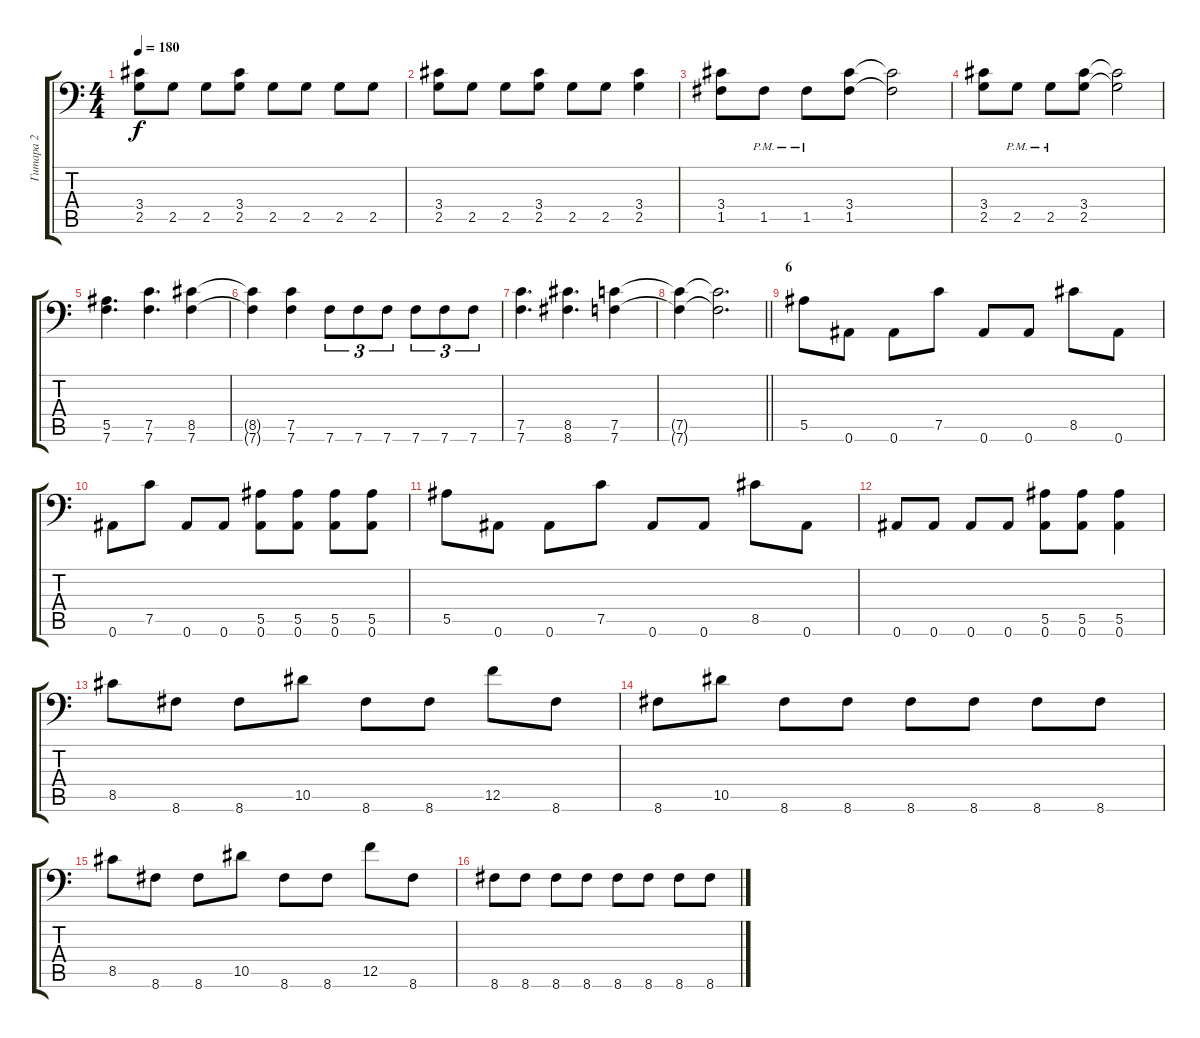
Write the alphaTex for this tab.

\track ("Гитара 2" "Гитара 2") {instrument overdrivenguitar}
\staff {score tabs}
\tuning (C4 G3 Eb3 Bb2 F2 Bb1) {hide}
\ts (4 4)
\tempo 180
\clef f4
\ks c
(3.4 2.5).8{dy f} 2.5.8 2.5.8 (3.4 2.5).8 2.5.8 2.5.8 2.5.8 2.5.8 |
(3.4 2.5).8 2.5.8 2.5.8 (3.4 2.5).8 2.5.8 2.5.8 (3.4 2.5).4 |
(3.4 1.5).8 1.5{pm}.8 1.5{pm}.8 (3.4 1.5).8 (3.4{t} 1.5{t}).2 |
(3.4 2.5).8 2.5{pm}.8 2.5{pm}.8 (3.4 2.5).8 (3.4{t} 2.5{t}).2 |
(5.5 7.6).4{d} (7.5 7.6).4{d} (8.5 7.6).4 |
(8.5{t} 7.6{t}).4 (7.5 7.6).4 7.6.8{tu (3 2)} 7.6.8{tu (3 2)} 7.6.8{tu (3 2)} 7.6.8{tu (3 2)} 7.6.8{tu (3 2)} 7.6.8{tu (3 2)} |
(7.5 7.6).4{d} (8.5 8.6).4{d} (7.5 7.6).4 |
\barLineRight lightlight
(7.5{t} 7.6{t}).4 (7.5{t} 7.6{t}).2{d} |
\section ("" "6")
5.5.8 0.6.8 0.6.8 7.5.8 0.6.8 0.6.8 8.5.8 0.6.8 |
0.6.8 7.5.8 0.6.8 0.6.8 (5.5 0.6).8 (5.5 0.6).8 (5.5 0.6).8 (5.5 0.6).8 |
5.5.8 0.6.8 0.6.8 7.5.8 0.6.8 0.6.8 8.5.8 0.6.8 |
0.6.8 0.6.8 0.6.8 0.6.8 (5.5 0.6).8 (5.5 0.6).8 (5.5 0.6).4 |
8.5.8 8.6.8 8.6.8 10.5.8 8.6.8 8.6.8 12.5.8 8.6.8 |
8.6.8 10.5.8 8.6.8 8.6.8 8.6.8 8.6.8 8.6.8 8.6.8 |
8.5.8 8.6.8 8.6.8 10.5.8 8.6.8 8.6.8 12.5.8 8.6.8 |
8.6.8 8.6.8 8.6.8 8.6.8 8.6.8 8.6.8 8.6.8 8.6.8
